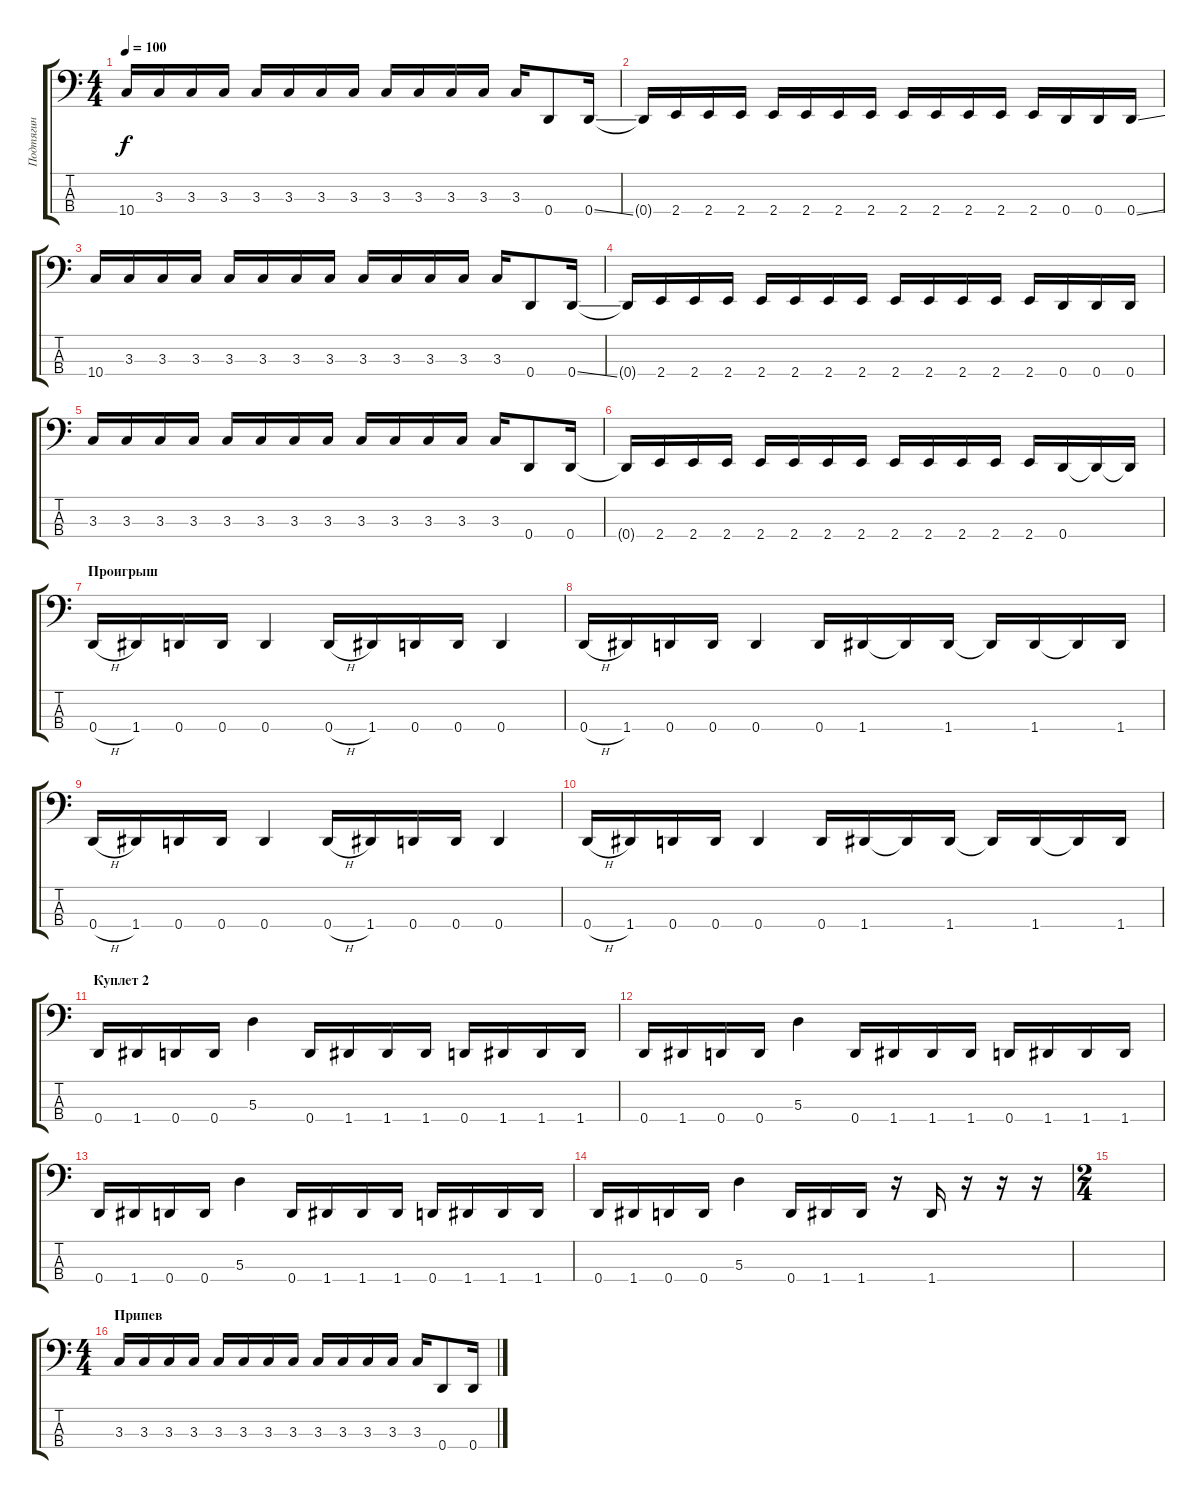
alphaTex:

\track ("Подтягин" "Подтягин") {instrument electricbasspick}
\staff {score tabs}
\tuning (G2 D2 A1 D1) {hide}
\ts (4 4)
\tempo 100
\clef f4
\ks c
10.4.16{dy f} 3.3.16 3.3.16 3.3.16 3.3.16 3.3.16 3.3.16 3.3.16 3.3.16 3.3.16 3.3.16 3.3.16 3.3.16 0.4.8 0.4{ss}.16 |
0.4{t}.16 2.4.16 2.4.16 2.4.16 2.4.16 2.4.16 2.4.16 2.4.16 2.4.16 2.4.16 2.4.16 2.4.16 2.4.16 0.4.16 0.4.16 0.4{ss}.16 |
10.4.16 3.3.16 3.3.16 3.3.16 3.3.16 3.3.16 3.3.16 3.3.16 3.3.16 3.3.16 3.3.16 3.3.16 3.3.16 0.4.8 0.4{ss}.16 |
0.4{t}.16 2.4.16 2.4.16 2.4.16 2.4.16 2.4.16 2.4.16 2.4.16 2.4.16 2.4.16 2.4.16 2.4.16 2.4.16 0.4.16 0.4.16 0.4.16 |
3.3.16 3.3.16 3.3.16 3.3.16 3.3.16 3.3.16 3.3.16 3.3.16 3.3.16 3.3.16 3.3.16 3.3.16 3.3.16 0.4.8 0.4.16 |
0.4{t}.16 2.4.16 2.4.16 2.4.16 2.4.16 2.4.16 2.4.16 2.4.16 2.4.16 2.4.16 2.4.16 2.4.16 2.4.16 0.4.16 0.4{t}.16 0.4{t}.16 |
\section ("" "Проигрыш")
0.4{h}.16{volume 10} 1.4.16 0.4.16 0.4.16 0.4.4 0.4{h}.16 1.4.16 0.4.16 0.4.16 0.4.4 |
0.4{h}.16 1.4.16 0.4.16 0.4.16 0.4.4 0.4.16 1.4.16 1.4{t}.16 1.4.16 1.4{t}.16 1.4.16 1.4{t}.16 1.4.16 |
0.4{h}.16{volume 10} 1.4.16 0.4.16 0.4.16 0.4.4 0.4{h}.16 1.4.16 0.4.16 0.4.16 0.4.4 |
0.4{h}.16 1.4.16 0.4.16 0.4.16 0.4.4 0.4.16 1.4.16 1.4{t}.16 1.4.16 1.4{t}.16 1.4.16 1.4{t}.16 1.4.16 |
\section ("" "Куплет 2")
0.4.16 1.4.16 0.4.16 0.4.16 5.3.4 0.4.16 1.4.16 1.4.16 1.4.16 0.4.16 1.4.16 1.4.16 1.4.16 |
0.4.16 1.4.16 0.4.16 0.4.16 5.3.4 0.4.16 1.4.16 1.4.16 1.4.16 0.4.16 1.4.16 1.4.16 1.4.16 |
0.4.16 1.4.16 0.4.16 0.4.16 5.3.4 0.4.16 1.4.16 1.4.16 1.4.16 0.4.16 1.4.16 1.4.16 1.4.16 |
0.4.16 1.4.16 0.4.16 0.4.16 5.3.4 0.4.16 1.4.16 1.4.16 r.16 1.4.16 r.16 r.16 r.16 |
\ts (2 4)
|
\ts (4 4)
\section ("" "Припев")
3.3.16 3.3.16 3.3.16 3.3.16 3.3.16 3.3.16 3.3.16 3.3.16 3.3.16 3.3.16 3.3.16 3.3.16 3.3.16 0.4.8 0.4{ss}.16
